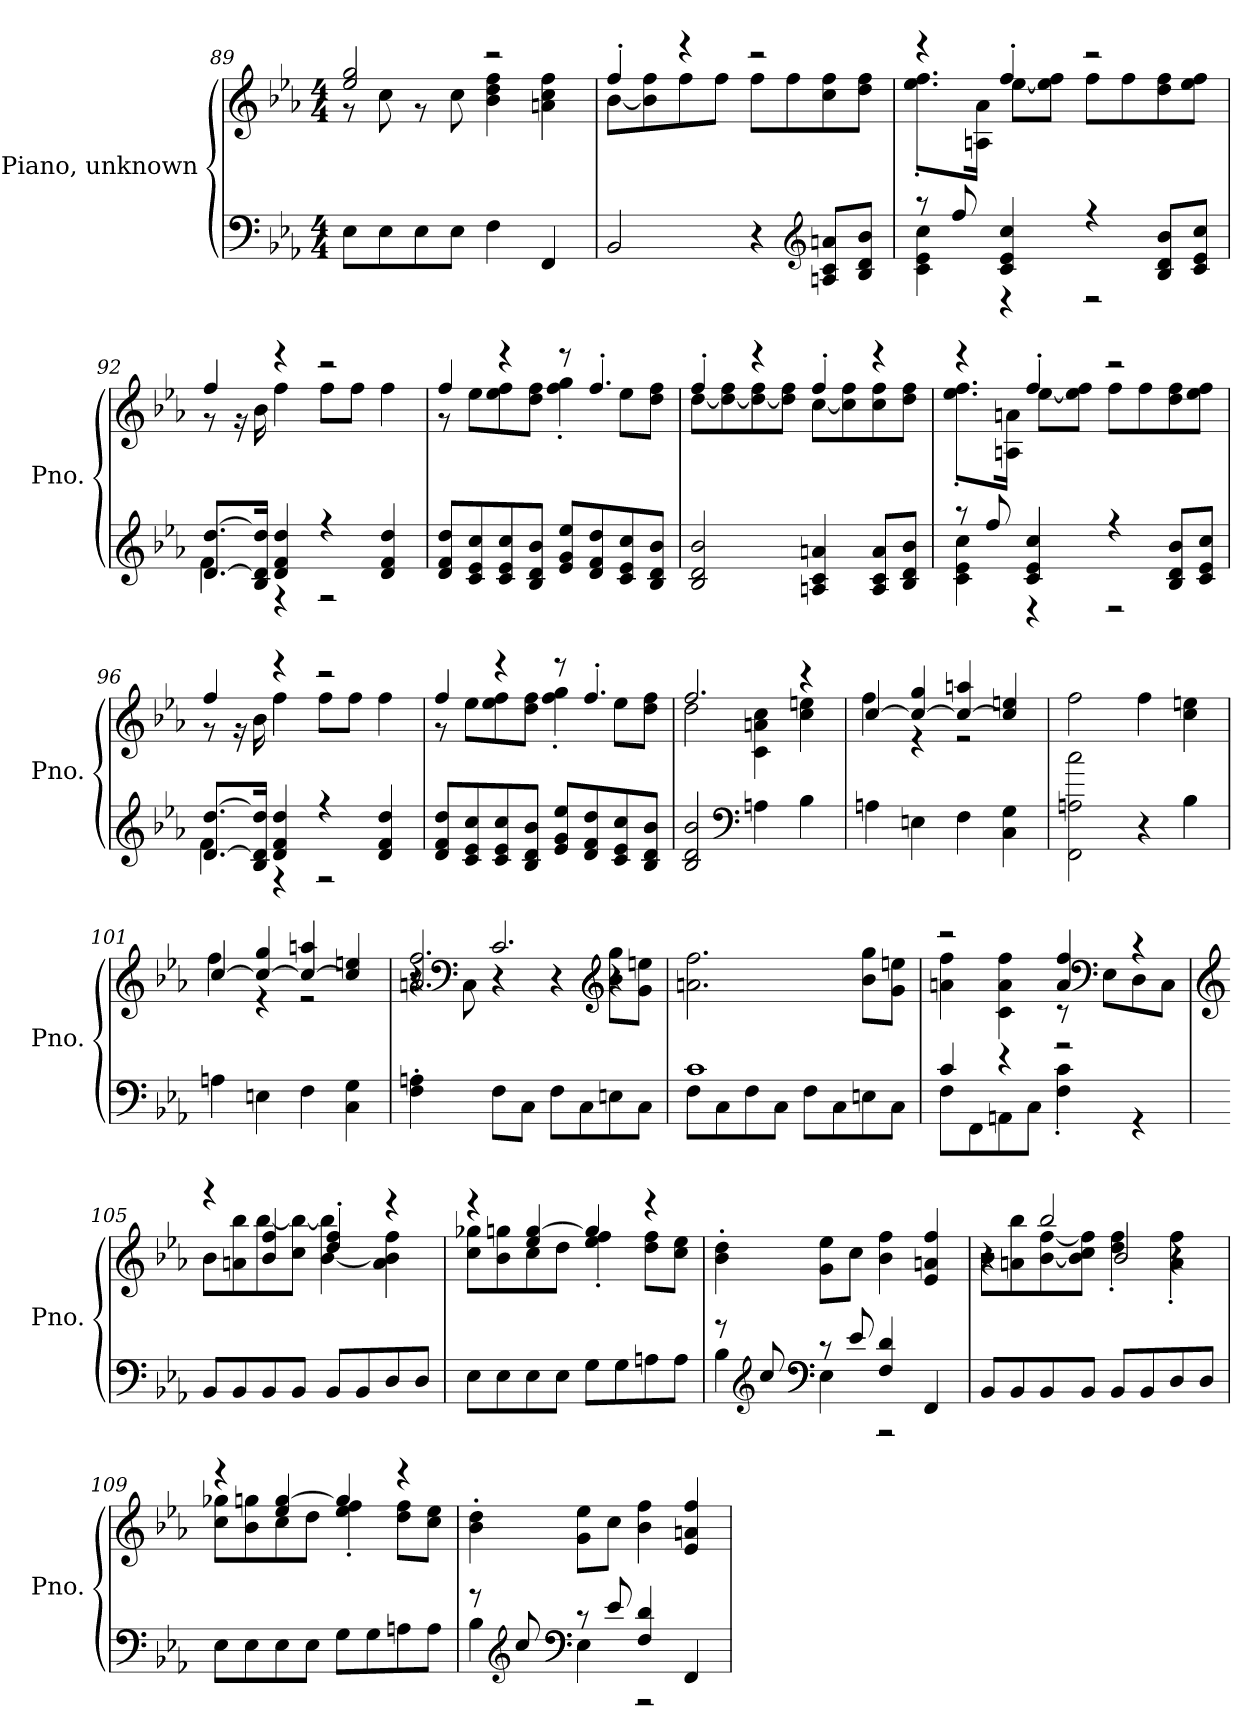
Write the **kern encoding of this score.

**kern	**kern
*part1	*part1
*staff2	*staff1
*I"Piano, unknown	*
*I'Pno.	*
*clefF4	*clefG2
*k[b-e-a-]	*k[b-e-a-]
*M4/4	*M4/4
=89	=89
*	*^
8E-\L	2ee-/ 2gg/	8r
8E-\	.	8cc\
8E-\	.	8r
8E-\J	.	8cc\
4F\	2r	4b-\ 4dd\ 4ff\
4FF/	.	4an\ 4cc\ 4ff\
=90	=90	=90
2BB-/	4ff'/	[8b-\L
.	.	8b-\] 8ff\
.	4r	8ff\
.	.	8ff\J
4r	2r	8ff\L
.	.	8ff\
*clefG2	*	*
8An/ 8c/ 8an/L	.	8cc\ 8ff\
8B-/ 8d/ 8b-/J	.	8dd\ 8ff\J
=91	=91	=91
*^	*	*
8r	4c\ 4e-\ 4cc\	4r	8.ee-\' 8.ff\'L
8ff/	.	.	.
.	.	.	16An\ 16a-\Jk
4c/ 4e-/ 4cc/	4r	4ff'/	[8ee-\L
.	.	.	8ee-\] 8ff\J
4r	2r	2r	8ff\L
.	.	.	8ff\
8B-/ 8d/ 8b-/L	.	.	8dd\ 8ff\
8c/ 8e-/ 8cc/J	.	.	8ee-\ 8ff\J
!!LO:LB:g=z	!!
=92	=92	=92	=92
[8.d/ [8.dd/L	4f\	4ff/	8r
.	.	.	16r
16B-/ 16d/] 16dd/]Jk	.	.	16b-\
4d/ 4f/ 4dd/	4r	4r	4ff\
4r	2r	2r	8ff\L
.	.	.	8ff\J
4d/ 4f/ 4dd/	.	.	4ff\
*v	*v	*	*
=93	=93	=93
8d/ 8f/ 8dd/L	4ff/	8r
8c/ 8e-/ 8cc/	.	8ee-\L
8c/ 8e-/ 8cc/	4r	8ee-\ 8ff\
8B-/ 8d/ 8b-/J	.	8dd\ 8ff\J
8e-/ 8g/ 8ee-/L	8r	4ff\' 4gg\'
8d/ 8f/ 8dd/	4.ff'/	.
8c/ 8e-/ 8cc/	.	8ee-\L
8B-/ 8d/ 8b-/J	.	8dd\ 8ff\J
=94	=94	=94
2B-/ 2d/ 2b-/	4ff'/	[8dd\L
.	.	8dd\_ 8ff\
.	4r	8dd\_ 8ff\
.	.	8dd\] 8ff\J
4An/ 4c/ 4an/	4ff'/	[8cc\L
.	.	8cc\] 8ff\
8A/ 8c/ 8a/L	4r	8cc\ 8ff\
8B-/ 8d/ 8b-/J	.	8dd\ 8ff\J
=95	=95	=95
*^	*	*
8r	4c\ 4e-\ 4cc\	4r	8.ee-\' 8.ff\'L
8ff/	.	.	.
.	.	.	16An\ 16an\Jk
4c/ 4e-/ 4cc/	4r	4ff'/	[8ee-\L
.	.	.	8ee-\] 8ff\J
4r	2r	2r	8ff\L
.	.	.	8ff\
8B-/ 8d/ 8b-/L	.	.	8dd\ 8ff\
8c/ 8e-/ 8cc/J	.	.	8ee-\ 8ff\J
!!LO:LB:g=z	!!
=96	=96	=96	=96
[8.d/ [8.dd/L	4f\	4ff/	8r
.	.	.	16r
16B-/ 16d/] 16dd/]Jk	.	.	16b-\
4d/ 4f/ 4dd/	4r	4r	4ff\
4r	2r	2r	8ff\L
.	.	.	8ff\J
4d/ 4f/ 4dd/	.	.	4ff\
*v	*v	*	*
=97	=97	=97
8d/ 8f/ 8dd/L	4ff/	8r
8c/ 8e-/ 8cc/	.	8ee-\L
8c/ 8e-/ 8cc/	4r	8ee-\ 8ff\
8B-/ 8d/ 8b-/J	.	8dd\ 8ff\J
8e-/ 8g/ 8ee-/L	8r	4ff\' 4gg\'
8d/ 8f/ 8dd/	4.ff'/	.
8c/ 8e-/ 8cc/	.	8ee-\L
8B-/ 8d/ 8b-/J	.	8dd\ 8ff\J
=98	=98	=98
2B-/ 2d/ 2b-/	2.ff/	2dd\
*clefF4	*	*
4An\	.	4c\ 4an\ 4cc\
4B-\	4r	4cc\ 4een\
=99	=99	=99
4An\	[4cc/	4ff\
4En\	4cc/_ 4gg/	4r
4F\	4cc/_ 4aan/	2r
4C\ 4G\	4cc/] 4een/	.
*	*v	*v
=100	=100
2FF\ 2An\ 2cc\	2ff\
4r	4ff\
4B-\	4cc\ 4een\
!!LO:LB:g=z
=101	=101
*	*^
4An\	[4cc/	4ff\
4En\	4cc/_ 4gg/	4r
4F\	4cc/_ 4aan/	2r
4C\ 4G\	4cc/] 4een/	.
=102	=102	=102
*	*	*^
4F\' 4An\'	2.an/ 2.ff/	8r	4r
*	*clefF4	*	*
.	.	8C\	.
8F\L	.	4r	2.c/
8C\J	.	.	.
8F\L	.	4r	.
8C\	.	.	.
*	*clefG2	*	*
8En\	4r	8b-\ 8gg\L	.
8C\J	.	8g\ 8een\J	.
*	*v	*v	*v
=103	=103
*^	*
1c	8F\L	2.an\ 2.ff\
.	8C\	.
.	8F\	.
.	8C\J	.
.	8F\L	.
.	8C\	.
.	8En\	8b-\ 8gg\L
.	8C\J	8g\ 8een\J
=104	=104	=104
*	*	*^
4c/	8F\L	2r	4an\ 4ff\
.	8FF\	.	.
4r	8AAn\	.	4c\ 4a\ 4ff\
.	8C\J	.	.
2r	4F\' 4c\'	4a/ 4ff/	8r
*	*	*clefF4	*
.	.	.	8E-\L
.	4r	4r	8D\
.	.	.	8C\J
*v	*v	*	*
!!LO:LB:g=z	!!
=105	=105	=105
*	*clefG2	*
8BB-/L	4r	8b-\L
8BB-/	.	8an\ 8bb-\
8BB-/	4b-/ 4ff/	[8bb-\
8BB-/J	.	8cc\ 8bb-\_J
8BB-/L	4dd/' 4ff/'	[4b-\ 4bb-\]
8BB-/	.	.
8D/	4r	4a\ 4b-\] 4ff\
8D/J	.	.
=106	=106	=106
8E-\L	4r	8cc\ 8gg-X\L
8E-\	.	8b-\ 8ggn\
8E-\	4ee-/ [4gg/	8cc\
8E-\J	.	8dd\J
8G\L	4gg/]	4ee-\' 4ff\'
8G\	.	.
8An\	4r	8dd\ 8ff\L
8A\J	.	8cc\ 8ee-\J
*	*v	*v
=107	=107
*^	*
8r	4B-\	4b-\' 4dd\'
*clefG2	*	*
8cc/	.	.
*clefF4	*	*
8r	4E-\	8g\ 8ee-\L
8e-/	.	8cc\J
4F/ 4d/	2r	4b-\ 4ff\
4FF/	.	4e-/ 4an/ 4ff/
*v	*v	*
=108	=108
*	*^
*	*	*^
8BB-/L	4r	8b-\L	2r
8BB-/	.	8an\ 8bb-\	.
8BB-/	2bb-/	[8b-\ [8ff\	.
8BB-/J	.	8b-\] 8cc\ 8ff\]J	.
8BB-/L	.	4dd\' 4ff\'	2b-/
8BB-/	.	.	.
8D/	4r	4a\' 4ff\'	.
8D/J	.	.	.
*	*	*v	*v
!!LO:PB:g=z
=109	=109	=109
8E-\L	4r	8cc\ 8gg-X\L
8E-\	.	8b-\ 8ggn\
8E-\	4ee-/ [4gg/	8cc\
8E-\J	.	8dd\J
8G\L	4gg/]	4ee-\' 4ff\'
8G\	.	.
8An\	4r	8dd\ 8ff\L
8A\J	.	8cc\ 8ee-\J
*	*v	*v
=110	=110
*^	*
8r	4B-\	4b-\' 4dd\'
*clefG2	*	*
8cc/	.	.
*clefF4	*	*
8r	4E-\	8g\ 8ee-\L
8e-/	.	8cc\J
4F/ 4d/	2r	4b-\ 4ff\
4FF/	.	4e-/ 4an/ 4ff/
*v	*v	*
=	=
*-	*-
